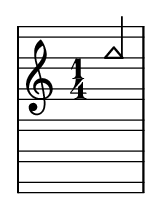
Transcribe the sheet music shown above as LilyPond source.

\version "2.14.0"

\header {
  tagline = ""
}

\paper {
  #(set-paper-size "a10")
}

%Customizing note head stencils based on pitch
%Defining stencils

upTriangle =
#(ly:make-stencil 
	(list 'embedded-ps
    "gsave
      currentpoint translate
      newpath
      -.1875 -.5 moveto
      .65625 .5 lineto
      1.5 -.5 lineto
      closepath
      fill
      grestore" )
    (cons -.1875 1.5)
    (cons -.5 .5)
)

downTriangle =
#(ly:make-stencil 
	(list 'embedded-ps
    "gsave
      currentpoint translate

      newpath
      .08 .34 moveto
      .65625 -.4 lineto
      1.2325 .34 lineto
      closepath
      0.12 setlinewidth
      stroke      

      newpath
      -.0775 .43 moveto
      .65625 -.43 lineto
      1.39 .43 lineto
      closepath
      0.1 setlinewidth
      stroke      
	  
	  newpath
      -.1675 .48 moveto
      .65625 -.48 lineto
      1.48 .48 lineto
      closepath
      0.04 setlinewidth
      stroke

      grestore" )
    (cons -.1875 1.5)
    (cons -.5 .5)
)

upTriLgr = 
#(ly:make-stencil 
	(list 'embedded-ps
    "gsave
      currentpoint translate
      newpath
      -.1875 -.5 moveto
      .65625 .5 lineto
      1.5 -.5 lineto
      closepath
      fill
	  newpath
	  -.5 0 moveto
	  1.8 0 lineto
      closepath
      .19 setlinewidth
      stroke  
      grestore" )
    (cons -.1875 1.5)
    (cons -.5 .5)
)

downTriLgr =
#(ly:make-stencil 
	(list 'embedded-ps
    "gsave
      currentpoint translate
      newpath
      .08 .34 moveto
      .65625 -.4 lineto
      1.2325 .34 lineto
      closepath
      0.12 setlinewidth
      stroke      
      newpath
      -.0775 .43 moveto
      .65625 -.43 lineto
      1.39 .43 lineto
      closepath
      0.1 setlinewidth
      stroke      
	  newpath
      -.1675 .48 moveto
      .65625 -.48 lineto
      1.48 .48 lineto
      closepath
      0.04 setlinewidth
      stroke
	  newpath
	  -.5 0 moveto
	  1.8 0 lineto
      closepath
      .19 setlinewidth
      stroke  
      grestore" )
    (cons -.1875 1.5)
    (cons -.5 .5)
)

%Based on the pitch's semitone, which note head
#(define (semitone-to-stencil semitone)
         (let ((s (modulo semitone 12)))
         	(case s
		((11) upTriLgr)
		((0) downTriLgr)
		(else (if (= (remainder semitone 2) 0) downTriangle upTriangle))
	))
)

%Get the pitch from the grob, convert to semitone, and send it on
#(define (stencil-notehead grob)
   (semitone-to-stencil 
	 (ly:pitch-semitones (ly:event-property (event-cause grob) 'pitch))))


%Begin stem attachment adjustment code
%Assign stem attachment values to variables

upTriUpStem 	= #'(1 . -1)
upTridownStem 	= #'(1 . .9)
downTriUpStem	= #'(1 . .9)
downTriDownStem	= #'(1 . -1)

%Based on the pitch, is the stem up or down, 
%Then based on pitch is the note head an up or down triangle

#(define (pitch-to-stem pitch stemdir)
	(if (= (modulo (ly:pitch-semitones pitch) 2) 1) 
		(if (= UP stemdir) upTriUpStem upTridownStem)		
		(if (= DOWN stemdir) downTriDownStem downTriUpStem)
	)
)

%Get the stem from notehead grob
#(define (notehead-get-notecolumn nhgrob)
   (ly:grob-parent nhgrob X))

#(define (notehead-get-stem nhgrob)
   (let ((notecolumn (notehead-get-notecolumn nhgrob)))
     (ly:grob-object notecolumn 'stem)))

%Get the pitch and stem direction from the grob and send it on
#(define (stem-adjuster nhgrob)
	(pitch-to-stem
	    (ly:event-property (event-cause nhgrob) 'pitch) 
		(ly:grob-property (notehead-get-stem nhgrob) 'direction) ))

%Begin double-stem for half note code
#(define (doubleStemmer grob)
   (if (= 1 (ly:grob-property grob 'duration-log))

		(ly:stencil-combine-at-edge
              (ly:stem::print grob)
              X
              (- (ly:grob-property grob 'direction))
              (ly:stem::print grob)
              -.42 0) ;; note: use .15 for other side

		(ly:stem::print grob)
	)
)

%End customization scripts


upTriangleEmpty =
#(ly:make-stencil 
	(list 'embedded-ps
    "gsave
      currentpoint translate
      newpath
      -.1875 -.5 moveto
      .65625 .5 lineto
      1.5 -.5 lineto
      closepath
      0.19 setlinewidth
      stroke
      grestore" )
    (cons -.1875 1.5)
    (cons -.5 .5)
)

upTriangleFull =
#(ly:make-stencil 
	(list 'embedded-ps
    "gsave
      currentpoint translate
      newpath
      -.1875 -.5 moveto
      .65625 .5 lineto
      1.5 -.5 lineto
      closepath
      fill
      grestore" )
    (cons -.1875 1.5)
    (cons -.5 .5)
)

downTriangleEmpty =
#(ly:make-stencil 
	(list 'embedded-ps
    "gsave
      currentpoint translate

      newpath
      .08 .34 moveto
      .65625 -.4 lineto
      1.2325 .34 lineto
      closepath
      0.12 setlinewidth
      stroke      

      newpath
      -.0775 .43 moveto
      .65625 -.43 lineto
      1.39 .43 lineto
      closepath
      0.1 setlinewidth
      stroke      
	  
	  newpath
      -.1675 .48 moveto
      .65625 -.48 lineto
      1.48 .48 lineto
      closepath
      0.04 setlinewidth
      stroke

      grestore" )
    (cons -.1875 1.5)
    (cons -.5 .5)
)

downTriangleFull =
#(ly:make-stencil 
	(list 'embedded-ps
    "gsave
      currentpoint translate

      newpath
      .08 .34 moveto
      .65625 -.4 lineto
      1.2325 .34 lineto
      closepath
      0.12 setlinewidth
      stroke      

      newpath
      -.0775 .43 moveto
      .65625 -.43 lineto
      1.39 .43 lineto
      closepath
      0.1 setlinewidth
      stroke      
	  
	  newpath
      -.1675 .48 moveto
      .65625 -.48 lineto
      1.48 .48 lineto
      closepath
      fill

      grestore" )
    (cons -.1875 1.5)
    (cons -.5 .5)
)

upTriLgr = 
#(ly:make-stencil 
	(list 'embedded-ps
    "gsave
      currentpoint translate
      newpath
      -.1875 -.5 moveto
      .65625 .5 lineto
      1.5 -.5 lineto
      closepath
      0.19 setlinewidth
      stroke
	  newpath
	  -.5 0 moveto
	  1.8 0 lineto
      closepath
      .19 setlinewidth
      stroke  
      grestore" )
    (cons -.1875 1.5)
    (cons -.5 .5)
)

downTriLgr =
#(ly:make-stencil 
	(list 'embedded-ps
    "gsave
      currentpoint translate
      newpath
      .08 .34 moveto
      .65625 -.4 lineto
      1.2325 .34 lineto
      closepath
      0.12 setlinewidth
      stroke      
      newpath
      -.0775 .43 moveto
      .65625 -.43 lineto
      1.39 .43 lineto
      closepath
      0.1 setlinewidth
      stroke      
	  newpath
      -.1675 .48 moveto
      .65625 -.48 lineto
      1.48 .48 lineto
      closepath
      0.04 setlinewidth
      stroke
	  newpath
	  -.5 0 moveto
	  1.8 0 lineto
      closepath
      .19 setlinewidth
      stroke  
      grestore" )
    (cons -.1875 1.5)
    (cons -.5 .5)
)

%Based on the pitch's semitone, which note head
#(define (semitone-to-stencil semitone)
         (let ((s (modulo semitone 12)))
         	(case s
		((11) upTriLgr)
		((0) downTriLgr)
                ((2 4) downTriangleEmpty)
                ((5 7 9) upTriangleEmpty)
                ((1 3) upTriangleFull)
                ((6 8 10) downTriangleFull)
	))
)

%Get the pitch from the grob, convert to semitone, and send it on
#(define (stencil-notehead grob)
   (semitone-to-stencil 
	 (ly:pitch-semitones (ly:event-property (event-cause grob) 'pitch))))


%Begin stem attachment adjustment code
%Assign stem attachment values to variables

upTriUpStem 	= #'(1 . -1)
upTridownStem 	= #'(1 . .9)
downTriUpStem	= #'(1 . .9)
downTriDownStem	= #'(1 . -1)

%Based on the pitch, is the stem up or down, 
%Then based on pitch is the note head an up or down triangle

#(define (pitch-to-stem pitch stemdir)
	(if (= (modulo (ly:pitch-semitones pitch) 2) 1) 
		(if (= UP stemdir) upTriUpStem upTridownStem)		
		(if (= DOWN stemdir) downTriDownStem downTriUpStem)
	)
)

%Get the stem from notehead grob
#(define (notehead-get-notecolumn nhgrob)
   (ly:grob-parent nhgrob X))

#(define (notehead-get-stem nhgrob)
   (let ((notecolumn (notehead-get-notecolumn nhgrob)))
     (ly:grob-object notecolumn 'stem)))

%Get the pitch and stem direction from the grob and send it on
#(define (stem-adjuster nhgrob)
	(pitch-to-stem
	    (ly:event-property (event-cause nhgrob) 'pitch) 
		(ly:grob-property (notehead-get-stem nhgrob) 'direction) ))

%Begin double-stem for half note code
#(define (doubleStemmer grob)
   (if (= 1 (ly:grob-property grob 'duration-log))

		(ly:stencil-combine-at-edge
              (ly:stem::print grob)
              X
              (- (ly:grob-property grob 'direction))
              (ly:stem::print grob)
              -.42 0) ;; note: use .15 for other side

		(ly:stem::print grob)
	)
)

%End customization scripts

down = {
      \override Stem #'direction = #DOWN     
}

up = {
      \override Stem #'direction = #UP
}

nl = {
      \once \override Score.RehearsalMark #'transparent = ##t
      \mark "C"
}

tn = {
  \override Staff.StaffSymbol #'line-positions = #'(10 8 4 2 -2 -4 -8 -10 -14 -16 -20 -22)
  \override NoteHead #'stem-attachment = #stem-adjuster
  \override NoteHead #'stencil = #stencil-notehead
  \override Stem #'stencil = #doubleStemmer
}

notes = \relative c {
      \time 1/4
      \autoBeamOff

      \up
      a'''4
}

\new Staff \with {
  \remove "Accidental_engraver"
  \remove "Key_engraver" 
  staffLineLayoutFunction = #(lambda (p) (floor (/ (+ (ly:pitch-semitones p) 1) 2)))
  middleCPosition = #-6
  clefGlyph = #"clefs.G"
  clefPosition = #(+ -6 4)
}
{
  \tn
  \notes 
}


